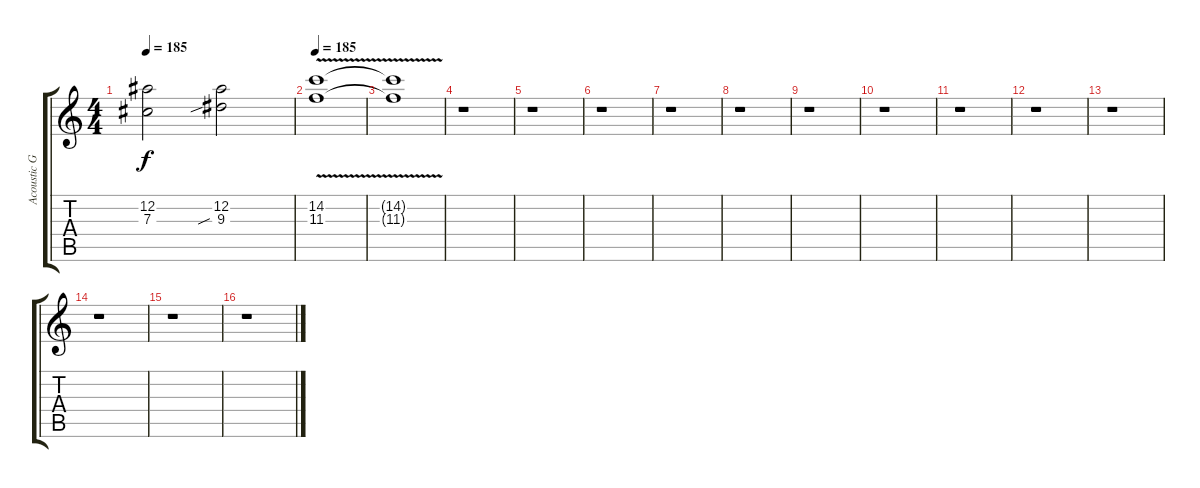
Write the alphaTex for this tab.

\track ("Acoustic Guitar" "Acoustic G") {instrument acousticguitarnylon}
\staff {score tabs}
\tuning (Eb4 Bb3 Gb3 Db3 Ab2 Eb2) {hide}
\ts (4 4)
\tempo 185
\clef g2
\ks c
(12.2{t} 7.3{t}).2{dy f} (12.2 9.3{sib}).2 |
\tempo 185
(14.2{v} 11.3{v}).1{volume 0} |
(14.2{t} 11.3{t}).1 |
r.1 |
r.1 |
r.1 |
r.1 |
r.1 |
r.1 |
r.1 |
r.1 |
r.1 |
r.1 |
r.1 |
r.1 |
r.1
